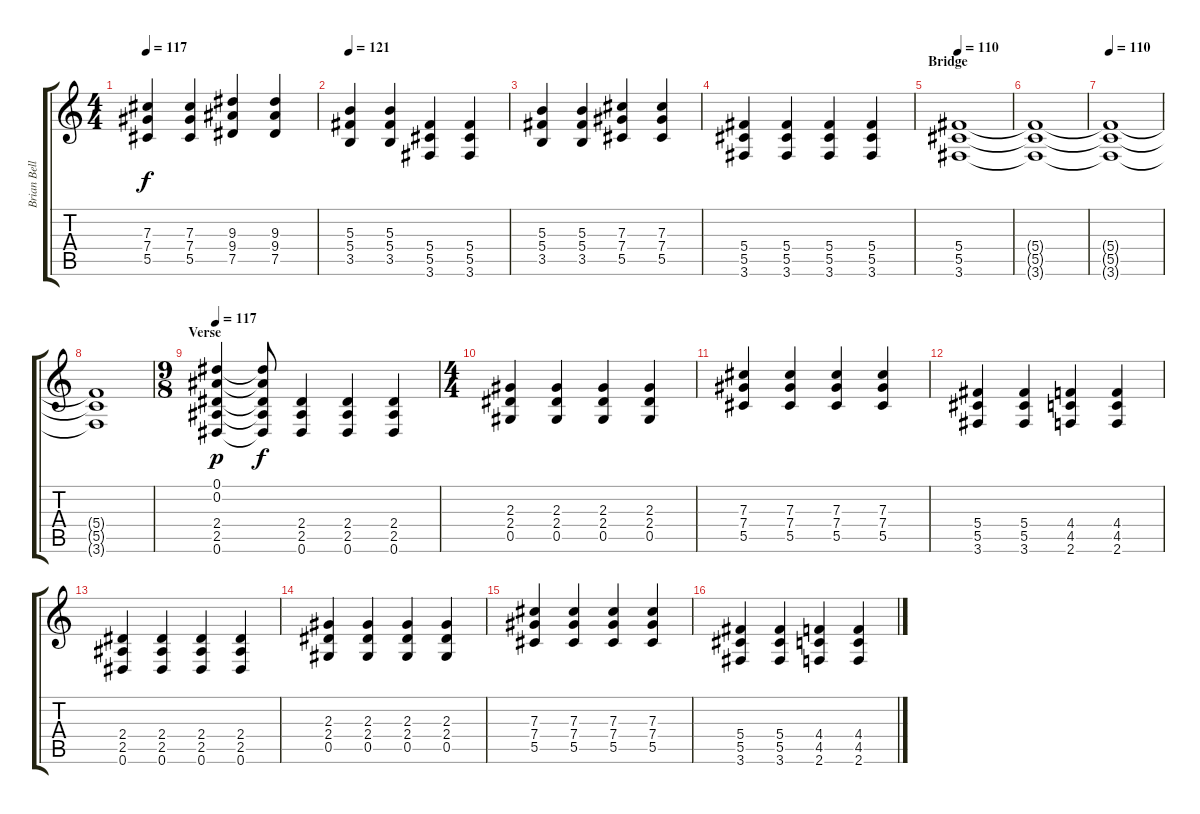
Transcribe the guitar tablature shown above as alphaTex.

\track ("Brian Bell" "Brian Bell") {instrument overdrivenguitar}
\staff {score tabs}
\tuning (Eb4 Bb3 Gb3 Db3 Ab2 Eb2) {hide}
\ts (4 4)
\tempo 117
\clef g2
\ks c
(7.3 7.4 5.5).4{dy f} (7.3 7.4 5.5).4 (9.3 9.4 7.5).4 (9.3 9.4 7.5).4 |
\tempo 121
(5.3 5.4 3.5).4 (5.3 5.4 3.5).4 (5.4 5.5 3.6).4 (5.4 5.5 3.6).4 |
(5.3 5.4 3.5).4 (5.3 5.4 3.5).4 (7.3 7.4 5.5).4 (7.3 7.4 5.5).4 |
(5.4 5.5 3.6).4 (5.4 5.5 3.6).4 (5.4 5.5 3.6).4 (5.4 5.5 3.6).4 |
\section ("" "Bridge")
\tempo 110
(5.4 5.5 3.6).1{volume 16 balance 8} |
(5.4{t} 5.5{t} 3.6{t}).1 |
\tempo 110
(5.4{t} 5.5{t} 3.6{t}).1 |
(5.4{t} 5.5{t} 3.6{t}).1 |
\ts (9 8)
\section ("" "Verse")
\tempo 117
(0.1 0.2 2.4 2.5 0.6).4{dy p volume 11 instrument overdrivenguitar} (0.1{t} 0.2{t} 2.4{t} 2.5{t} 0.6{t}).8{dy f} (2.4 2.5 0.6).4 (2.4 2.5 0.6).4 (2.4 2.5 0.6).4 |
\ts (4 4)
(2.3 2.4 0.5).4 (2.3 2.4 0.5).4 (2.3 2.4 0.5).4 (2.3 2.4 0.5).4 |
(7.3 7.4 5.5).4 (7.3 7.4 5.5).4 (7.3 7.4 5.5).4 (7.3 7.4 5.5).4 |
(5.4 5.5 3.6).4 (5.4 5.5 3.6).4 (4.4 4.5 2.6).4 (4.4 4.5 2.6).4 |
(2.4 2.5 0.6).4 (2.4 2.5 0.6).4 (2.4 2.5 0.6).4 (2.4 2.5 0.6).4 |
(2.3 2.4 0.5).4 (2.3 2.4 0.5).4 (2.3 2.4 0.5).4 (2.3 2.4 0.5).4 |
(7.3 7.4 5.5).4 (7.3 7.4 5.5).4 (7.3 7.4 5.5).4 (7.3 7.4 5.5).4 |
(5.4 5.5 3.6).4 (5.4 5.5 3.6).4 (4.4 4.5 2.6).4 (4.4 4.5 2.6).4
